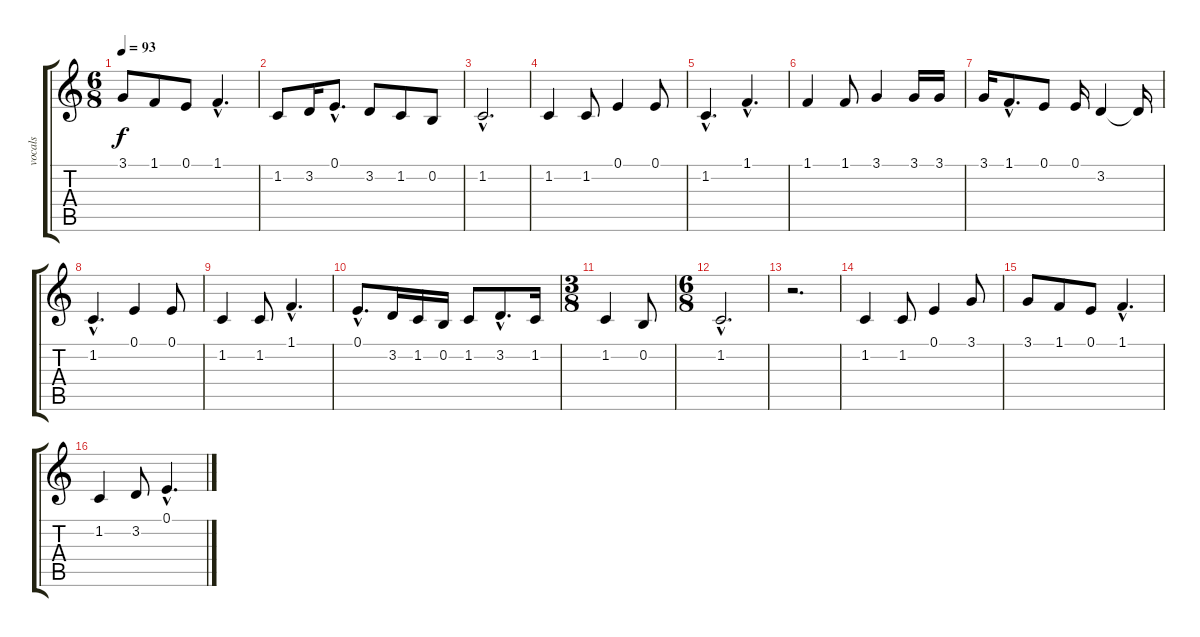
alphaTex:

\track ("vocals" "vocals") {instrument oboe}
\staff {score tabs}
\tuning (E4 B3 G3 D3 A2 E2) {hide}
\ts (6 8)
\tempo 93
\clef g2
\ks c
3.1.8{dy f} 1.1.8 0.1.8 1.1{hac}.4{d} |
1.2.8 3.2.16 0.1{hac}.8{d} 3.2.8 1.2.8 0.2.8 |
1.2{hac}.2{d} |
1.2.4 1.2.8 0.1.4 0.1.8 |
1.2{hac}.4{d} 1.1{hac}.4{d} |
1.1.4 1.1.8 3.1.4 3.1.16 3.1.16 |
3.1.16 1.1{hac}.8{d} 0.1.8 0.1.16 3.2.4 3.2{t}.16 |
1.2{hac}.4{d} 0.1.4 0.1.8 |
1.2.4 1.2.8 1.1{hac}.4{d} |
0.1{hac}.8{d} 3.2.16 1.2.16 0.2.16 1.2.8 3.2{hac}.8{d} 1.2.16 |
\ts (3 8)
1.2.4 0.2.8 |
\ts (6 8)
1.2{hac}.2{d} |
r.2{d} |
1.2.4 1.2.8 0.1.4 3.1.8 |
3.1.8 1.1.8 0.1.8 1.1{hac}.4{d} |
1.2.4 3.2.8 0.1{hac}.4{d}
